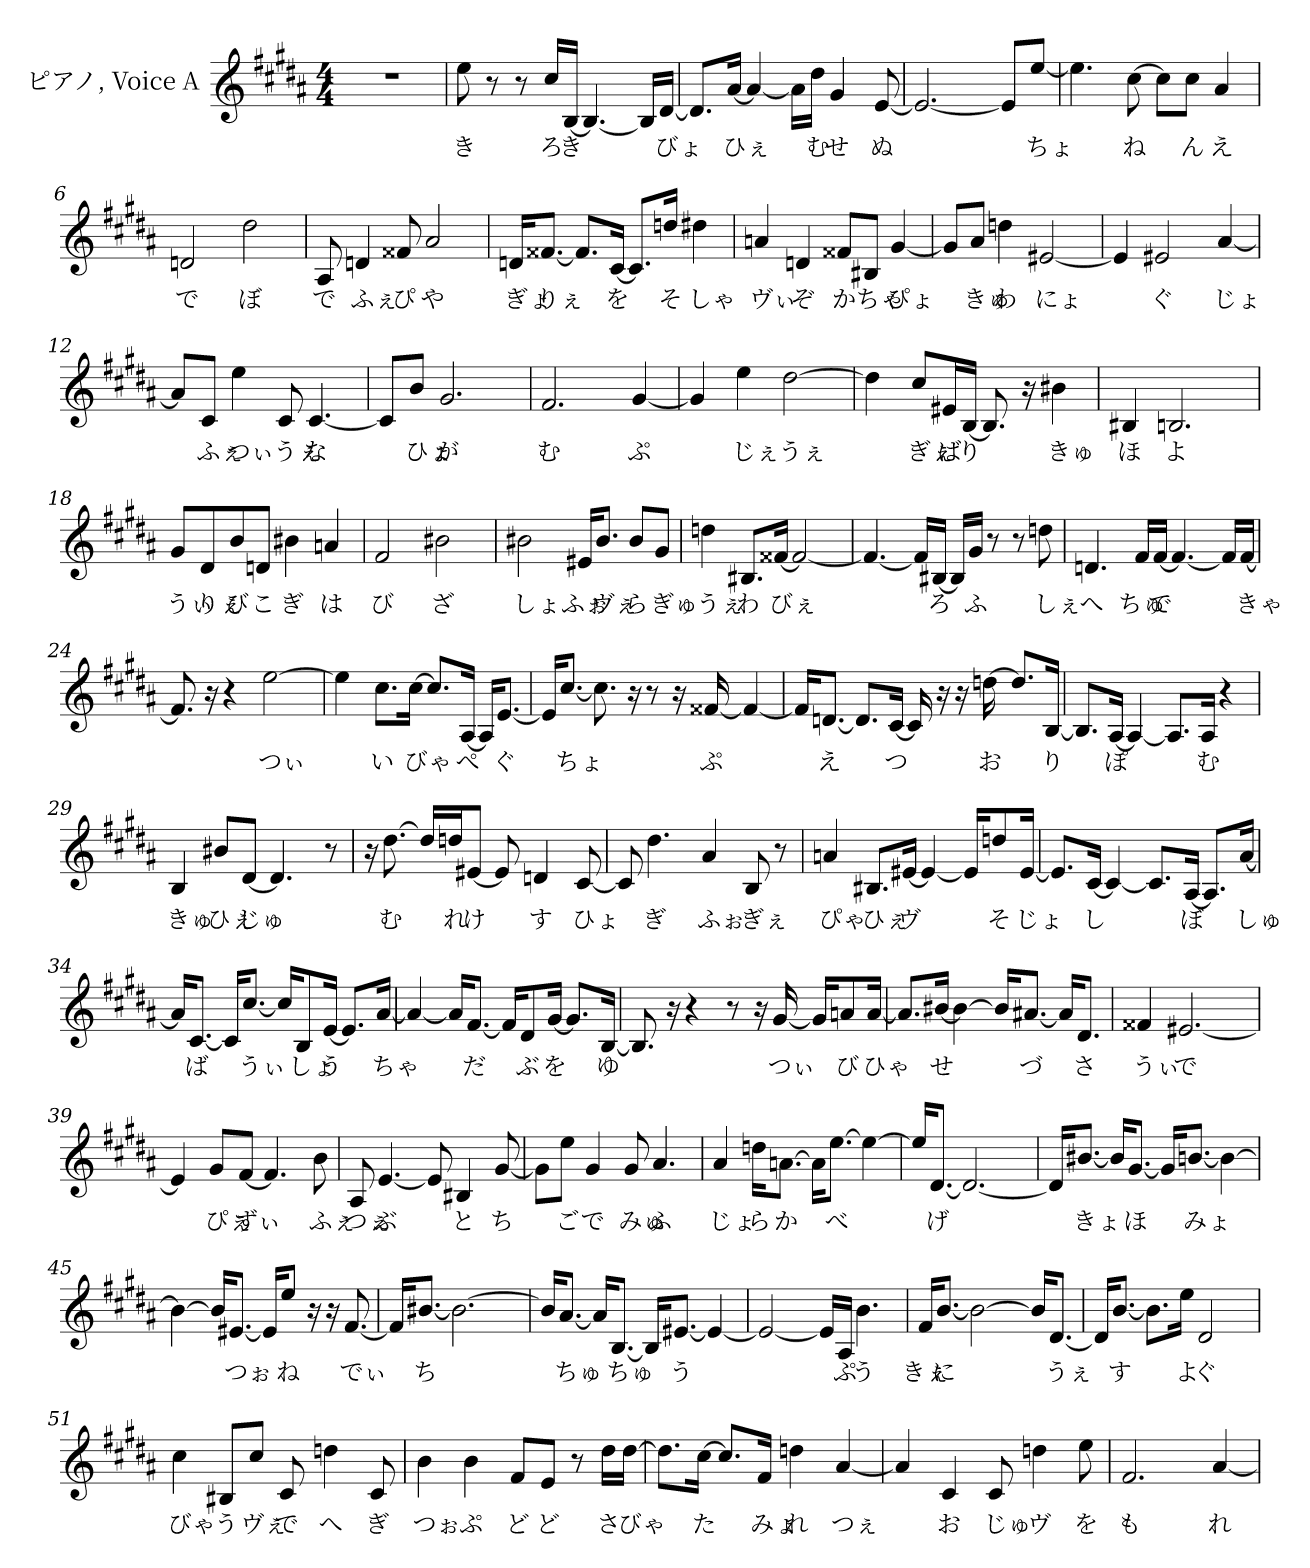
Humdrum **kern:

**kern	**text
*part1	*part1
*staff1	*staff1
*I"ピアノ, Voice A	*
*clefG2	*
*k[f#c#g#d#a#]	*
*M4/4	*
*MM120	*
=1	=1
1r	.
=2	=2
!	!LO:LY:b
8ee\	き
8r	.
8r	.
!	!LO:LY:b
16cc#/LL	ろ
!	!LO:LY:b
[16B/JJ	き
4.B/_	.
16B/LL]	.
!	!LO:LY:b
[16d#/JJ	びょ
=3	=3
8.d#/L]	.
!	!LO:LY:b
[16a#/Jk	ひぇ
4a#/_	.
16a#\LL]	.
!	!LO:LY:b
16dd#\JJ	む
!	!LO:LY:b
4g#/	せ
!	!LO:LY:b
[8e/	ぬ
=4	=4
2.e/_	.
8e/L]	.
!	!LO:LY:b
[8ee/J	ちょ
=5	=5
4.ee\]	.
!	!LO:LY:b
[8cc#\	ね
8cc#\L]	.
!	!LO:LY:b
8cc#\J	ん
!	!LO:LY:b
4a#/	え
=6	=6
!	!LO:LY:b
2dn/	で
!	!LO:LY:b
2dd#\	ぼ
=7	=7
!	!LO:LY:b
8A#/	で
!	!LO:LY:b
4dn/	ふぇ
!	!LO:LY:b
8f##X/	ぴ
!	!LO:LY:b
2a#/	や
!!LO:LB:g=z
=8	=8
!	!LO:LY:b
16dn/KL	ぎょ
!	!LO:LY:b
[8.f##X/J	りぇ
8.f##/L]	.
!	!LO:LY:b
[16c#/Jk	を
8.c#/L]	.
!	!LO:LY:b
16ddn/Jk	そ
!	!LO:LY:b
4dd#X\	しゃ
=9	=9
!	!LO:LY:b
4an/	ヴぃ
!	!LO:LY:b
4dn/	ぞ
!	!LO:LY:b
8f##X/L	か
!	!LO:LY:b
8B#X/J	ちゃ
!	!LO:LY:b
[4g#/	ぴょ
=10	=10
8g#/L]	.
!	!LO:LY:b
8a#/J	きゅ
!	!LO:LY:b
4ddn\	わ
!	!LO:LY:b
[2e#X/	にょ
=11	=11
4e#/]	.
!	!LO:LY:b
2e#X/	ぐ
!	!LO:LY:b
[4a#/	じょ
=12	=12
8a#/L]	.
!	!LO:LY:b
8c#/J	ふぇ
!	!LO:LY:b
4ee\	つぃ
!	!LO:LY:b
8c#/	うぇ
!	!LO:LY:b
[4.c#/	な
!!LO:LB:g=z
=13	=13
8c#/L]	.
!	!LO:LY:b
8b/J	ひょ
!	!LO:LY:b
2.g#/	が
=14	=14
!	!LO:LY:b
2.f#/	む
!	!LO:LY:b
[4g#/	ぷ
=15	=15
4g#/]	.
!	!LO:LY:b
4ee\	じぇ
!	!LO:LY:b
[2dd#\	うぇ
=16	=16
4dd#\]	.
!	!LO:LY:b
8cc#/L	ぎぇ
!	!LO:LY:b
16e#X/L	ば
!	!LO:LY:b
[16B/JJ	り
8.B/]	.
16r	.
!	!LO:LY:b
4b#X\	きゅ
=17	=17
!	!LO:LY:b
4B#X/	ほ
!	!LO:LY:b
2.Bn/	よ
=18	=18
!	!LO:LY:b
8g#/L	うぃ
!	!LO:LY:b
8d#/	りぇ
!	!LO:LY:b
8b/	び
!	!LO:LY:b
8dn/J	こ
!	!LO:LY:b
4b#X\	ぎ
!	!LO:LY:b
4an/	は
=19	=19
!	!LO:LY:b
2f#/	び
!	!LO:LY:b
2b#X\	ざ
!!LO:LB:g=z
=20	=20
!	!LO:LY:b
2b#X\	しょ
!	!LO:LY:b
16e#X/KL	ふぉ
!	!LO:LY:b
8.b#/J	ヴぇ
!	!LO:LY:b
8b#/L	ら
!	!LO:LY:b
8g#/J	ぎゅ
=21	=21
!	!LO:LY:b
4ddn\	うぇ
!	!LO:LY:b
8.B#X/L	わ
!	!LO:LY:b
[16f##X/Jk	びぇ
2f##/_	.
=22	=22
4.f##/_	.
16f##/LL]	.
!	!LO:LY:b
[16B#X/JJ	ろ
16B#/LL]	.
!	!LO:LY:b
16g#/JJ	ふ
8r	.
8r	.
!	!LO:LY:b
8ddn\	しぇ
=23	=23
!	!LO:LY:b
4.dn/	へ
!	!LO:LY:b
16f#/LL	ちゅ
!	!LO:LY:b
[16f#/JJ	で
4.f#/_	.
16f#/LL]	.
!	!LO:LY:b
[16f#/JJ	きゃ
=24	=24
8.f#/]	.
16r	.
4r	.
!	!LO:LY:b
[2ee\	つぃ
!!LO:LB:g=z
=25	=25
4ee\]	.
!	!LO:LY:b
8.cc#\L	い
!	!LO:LY:b
[16cc#\Jk	びゃ
8.cc#/L]	.
!	!LO:LY:b
[16A#/Jk	ぺ
16A#/KL]	.
!	!LO:LY:b
[8.e/J	ぐ
=26	=26
16e/KL]	.
!	!LO:LY:b
[8.cc#/J	ちょ
8.cc#\]	.
16r	.
8r	.
16r	.
!	!LO:LY:b
[16f##X/	ぷ
4f##/_	.
=27	=27
16f##/KL]	.
!	!LO:LY:b
[8.dn/J	え
8.d/L]	.
!	!LO:LY:b
[16c#/Jk	つ
16c#/]	.
16r	.
16r	.
!	!LO:LY:b
[16ddn\	お
8.dd/L]	.
!	!LO:LY:b
[16B/Jk	り
=28	=28
8.B/L]	.
!	!LO:LY:b
[16A#/Jk	ぽ
4A#/_	.
8.A#/L]	.
!	!LO:LY:b
16A#/Jk	む
4r	.
!!LO:LB:g=z
=29	=29
!	!LO:LY:b
4B/	きゅ
!	!LO:LY:b
8b#X/L	ひぇ
!	!LO:LY:b
[8d#/J	じゅ
4.d#/]	.
8r	.
=30	=30
16r	.
!	!LO:LY:b
[8.dd#\	む
16dd#/LL]	.
!	!LO:LY:b
16ddn/J	れ
!	!LO:LY:b
[8e#X/J	け
8e#/]	.
!	!LO:LY:b
4dn/	す
!	!LO:LY:b
[8c#/	ひょ
=31	=31
8c#/]	.
!	!LO:LY:b
4.dd#\	ぎ
!	!LO:LY:b
4a#/	ふぉ
!	!LO:LY:b
8B/	ぎぇ
8r	.
=32	=32
!	!LO:LY:b
4an/	ぴゃ
!	!LO:LY:b
8.B#X/L	ひぇ
!	!LO:LY:b
[16e#X/Jk	ヴ
4e#/_	.
16e#/KL]	.
!	!LO:LY:b
8ddn/	そ
!	!LO:LY:b
[16e#/Jk	じょ
!!LO:LB:g=z
=33	=33
8.e#/L]	.
!	!LO:LY:b
[16c#/Jk	し
4c#/_	.
8.c#/L]	.
!	!LO:LY:b
[16A#/Jk	ぼ
8.A#/L]	.
!	!LO:LY:b
[16a#/Jk	しゅ
=34	=34
16a#/KL]	.
!	!LO:LY:b
[8.c#/J	ば
16c#/KL]	.
!	!LO:LY:b
[8.cc#/J	うぃ
16cc#/KL]	.
!	!LO:LY:b
8B/	しょ
!	!LO:LY:b
[16e/Jk	う
8.e/L]	.
!	!LO:LY:b
[16a#/Jk	ちゃ
=35	=35
4a#/_	.
16a#/KL]	.
!	!LO:LY:b
[8.f#/J	だ
16f#/KL]	.
!	!LO:LY:b
8d#/	ぶ
!	!LO:LY:b
[16g#/Jk	を
8.g#/L]	.
!	!LO:LY:b
[16B/Jk	ゆ
=36	=36
8.B/]	.
16r	.
4r	.
8r	.
16r	.
!	!LO:LY:b
[16g#/	つぃ
16g#/KL]	.
!	!LO:LY:b
8an/	び
!	!LO:LY:b
[16a/Jk	ひゃ
!!LO:LB:g=z
=37	=37
8.a/L]	.
!	!LO:LY:b
[16b#X/Jk	せ
4b#\_	.
16b#/KL]	.
!	!LO:LY:b
[8.a#X/J	づ
16a#/KL]	.
!	!LO:LY:b
8.d#/J	さ
=38	=38
!	!LO:LY:b
4f##X/	うぃ
!	!LO:LY:b
[2.e#X/	で
=39	=39
4e#/]	.
!	!LO:LY:b
8g#/L	ぴぇ
!	!LO:LY:b
[8f#/J	ずぃ
4.f#/]	.
!	!LO:LY:b
8b\	ふぇ
=40	=40
!	!LO:LY:b
8A#/	つぇ
!	!LO:LY:b
[4.e/	ぶ
8e/]	.
!	!LO:LY:b
4B#X/	と
!	!LO:LY:b
[8g#/	ち
=41	=41
8g#\L]	.
!	!LO:LY:b
8ee\J	ご
!	!LO:LY:b
4g#/	で
!	!LO:LY:b
8g#/	みゅ
!	!LO:LY:b
4.a#/	ふ
!!LO:LB:g=z
=42	=42
!	!LO:LY:b
4a#/	じょ
!	!LO:LY:b
16ddn\KL	ら
!	!LO:LY:b
[8.an\J	か
16a\KL]	.
!	!LO:LY:b
[8.ee\J	べ
4ee\_	.
=43	=43
16ee/KL]	.
!	!LO:LY:b
[8.d#/J	げ
2.d#/_	.
=44	=44
16d#/KL]	.
!	!LO:LY:b
[8.b#X/J	きょ
16b#/KL]	.
!	!LO:LY:b
[8.g#/J	ほ
16g#/KL]	.
!	!LO:LY:b
[8.bn/J	みょ
4b\_	.
=45	=45
4b\_	.
16b/KL]	.
!	!LO:LY:b
[8.e#X/J	つぉ
16e#/KL]	.
!	!LO:LY:b
8ee/J	ね
16r	.
16r	.
!	!LO:LY:b
[8.f#/	でぃ
=46	=46
16f#/KL]	.
!	!LO:LY:b
[8.b#X/J	ち
2.b#\_	.
!!LO:LB:g=z
=47	=47
16b#/KL]	.
!	!LO:LY:b
[8.a#/J	ちゅ
16a#/KL]	.
!	!LO:LY:b
[8.B/J	ちゅ
16B/KL]	.
!	!LO:LY:b
[8.e#X/J	う
4e#/_	.
=48	=48
2e#/_	.
16e#/LL]	.
!	!LO:LY:b
16A#/JJ	ぷ
!	!LO:LY:b
4.b\	う
=49	=49
!	!LO:LY:b
16f#/KL	きぇ
!	!LO:LY:b
[8.b/J	に
2b\_	.
16b/KL]	.
!	!LO:LY:b
[8.d#/J	うぇ
=50	=50
16d#/KL]	.
!	!LO:LY:b
[8.b/J	す
8.b\L]	.
!	!LO:LY:b
16ee\Jk	よ
!	!LO:LY:b
2d#/	ぐ
=51	=51
!	!LO:LY:b
4cc#\	びゃ
!	!LO:LY:b
8B#X/L	う
!	!LO:LY:b
8cc#/J	ヴぇ
!	!LO:LY:b
8c#/	で
!	!LO:LY:b
4ddn\	へ
!	!LO:LY:b
8c#/	ぎ
!!LO:PB:g=z
=52	=52
!	!LO:LY:b
4b\	つぉ
!	!LO:LY:b
4b\	ぷ
!	!LO:LY:b
8f#/L	ど
!	!LO:LY:b
8e/J	ど
8r	.
!	!LO:LY:b
16dd#\LL	さ
!	!LO:LY:b
[16dd#\JJ	びゃ
=53	=53
8.dd#\L]	.
!	!LO:LY:b
[16cc#\Jk	た
8.cc#/L]	.
!	!LO:LY:b
16f#/Jk	みょ
!	!LO:LY:b
4ddn\	れ
!	!LO:LY:b
[4a#/	つぇ
=54	=54
4a#/]	.
!	!LO:LY:b
4c#/	お
!	!LO:LY:b
8c#/	じゅ
!	!LO:LY:b
4ddn\	ヴ
!	!LO:LY:b
8ee\	を
=55	=55
!	!LO:LY:b
2.f#/	も
!	!LO:LY:b
[4a#/	れ
=	=
*-	*-
